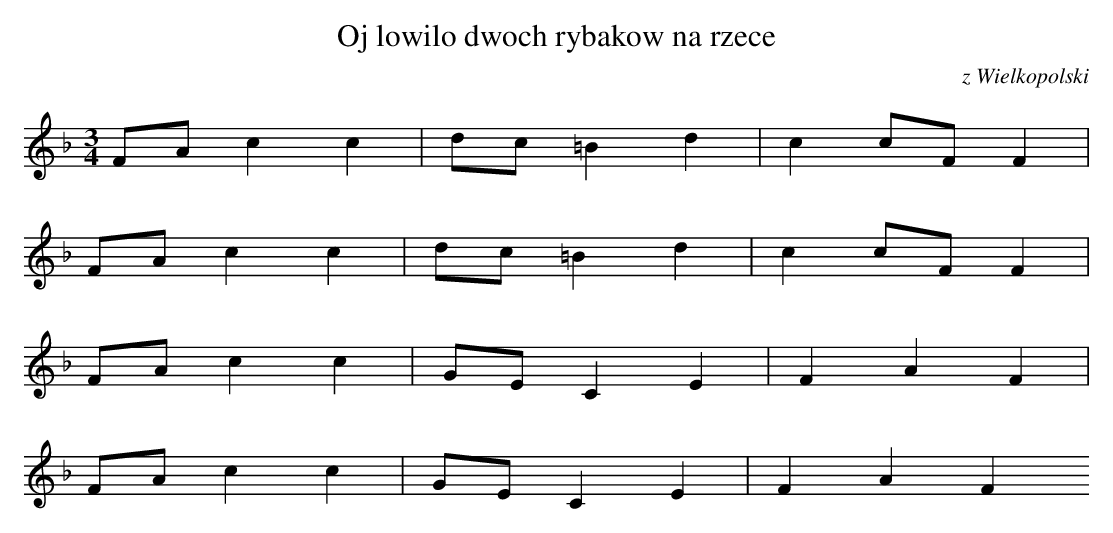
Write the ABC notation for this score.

X:1
T: Oj lowilo dwoch rybakow na rzece
O: z Wielkopolski
M: 3/4
L: 1/8
K: F
FAc2c2 | dc=B2d2 | c2cFF2 |
FAc2c2 | dc=B2d2 | c2cFF2 |
FAc2c2 | GEC2E2 | F2A2F2 |
FAc2c2 | GEC2E2 | F2A2F2
